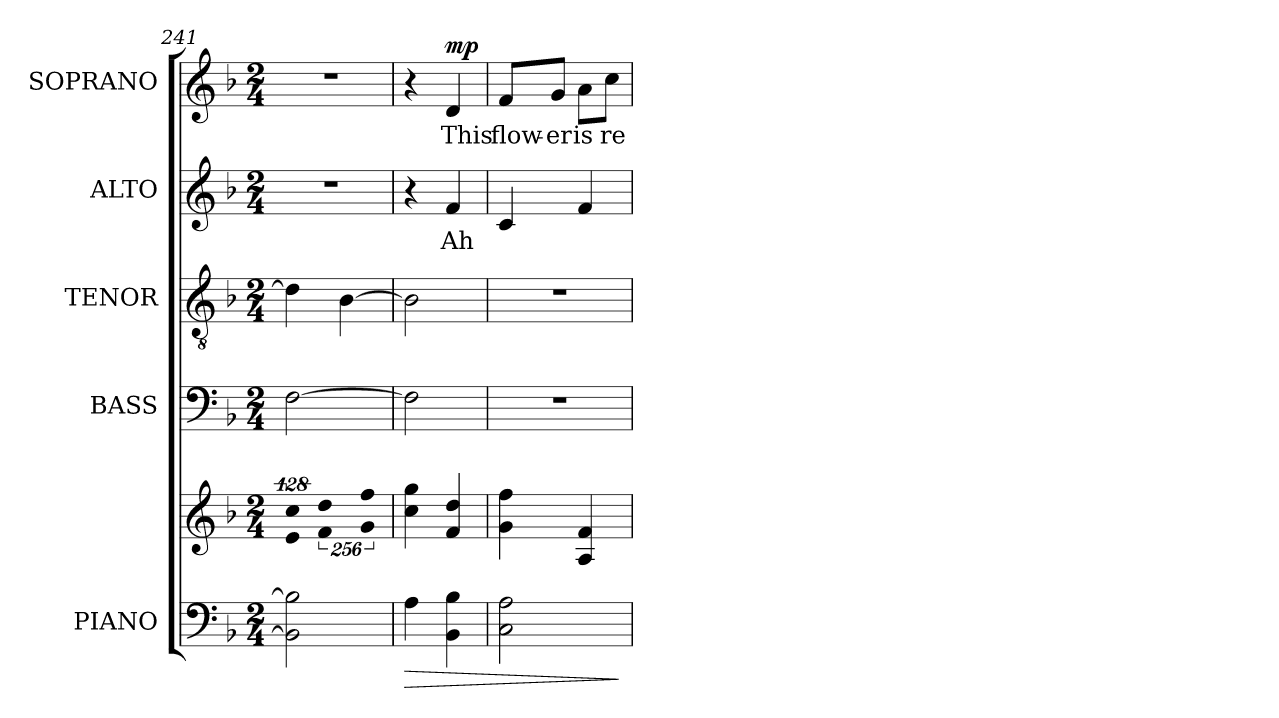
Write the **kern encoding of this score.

**kern	**kern	**dynam	**kern	**kern	**kern	**text	**kern	**text	**dynam
*part5	*part5	*part5	*part4	*part3	*part2	*part2	*part1	*part1	*part1
*staff6	*staff5	*staff5/6	*staff4	*staff3	*staff2	*staff2	*staff1	*staff1	*staff1
*I"PIANO	*	*	*I"BASS	*I"TENOR	*I"ALTO	*	*I"SOPRANO	*	*
*I'PNO.	*	*	*I'B.	*I'T.	*I'A.	*	*I'S.	*	*
*clefF4	*clefG2	*	*clefF4	*clefGv2	*clefG2	*	*clefG2	*	*
*	*	*	*	*ITrd7c12	*	*	*	*	*
*k[b-]	*k[b-]	*	*k[b-]	*k[b-]	*k[b-]	*	*k[b-]	*	*
*F:	*F:	*	*F:	*F:	*F:	*	*F:	*	*
*M2/4	*M2/4	*	*M2/4	*M2/4	*M2/4	*	*M2/4	*	*
=241	=241	=241	=241	=241	=241	=241	=241	=241	=241
!	!LO:N:vis=4	!	!	!	!LO:N:vis=1	!	!LO:N:vis=1	!	!
2BB-i\] 2B-i]	512%85ei/ 512%85cci	.	[2Fi\	4Di\]	2r	.	2r	.	.
!	!LO:N:vis=4	!	!	!	!	!	!	!	!
.	1024%171fi/ 1024%171ddi	.	.	.	.	.	.	.	.
.	.	.	.	[4BB-i\	.	.	.	.	.
!	!LO:N:vis=4	!	!	!	!	!	!	!	!
.	1024%171gi\ 1024%171ffi	.	.	.	.	.	.	.	.
=242	=242	=242	=242	=242	=242	=242	=242	=242	=242
!	!	!LO:HP:b=2	!	!	!	!	!	!	!
4Ai\	4cci\ 4ggi	>	2Fi\]	2BB-i\]	4r	.	4r	.	.
!	!	!	!	!	!	!LO:LY:b:color=#000000	!	!	!
!	!	!	!	!	!	!	!	!LO:LY:b:color=#000000	!
4BB-i\ 4B-i	4fi/ 4ddi	.	.	.	4fi/	Ah	4di/	This	mp
=243	=243	=243	=243	=243	=243	=243	=243	=243	=243
!	!	!	!LO:N:vis=1	!LO:N:vis=1	!	!	!	!	!
!	!	!	!	!	!	!	!	!LO:LY:b:color=#000000	!
2Ci\ 2Ai	4gi\ 4ffi	.	2r	2r	4ci/	.	8fi/L	flow-	.
!	!	!	!	!	!	!	!	!LO:LY:b:color=#000000	!
.	.	.	.	.	.	.	8gi/J	-er	.
!	!	!	!	!	!	!	!	!LO:LY:b:color=#000000	!
.	4Ai/ 4fi	.	.	.	4fi/	.	8ai\L	is	.
!	!	!	!	!	!	!	!	!LO:LY:b:color=#000000	!
.	.	.	.	.	.	.	8cci\J	re-	.
.	.	]	.	.	.	.	.	.	.
=	=	=	=	=	=	=	=	=	=
*-	*-	*-	*-	*-	*-	*-	*-	*-	*-
